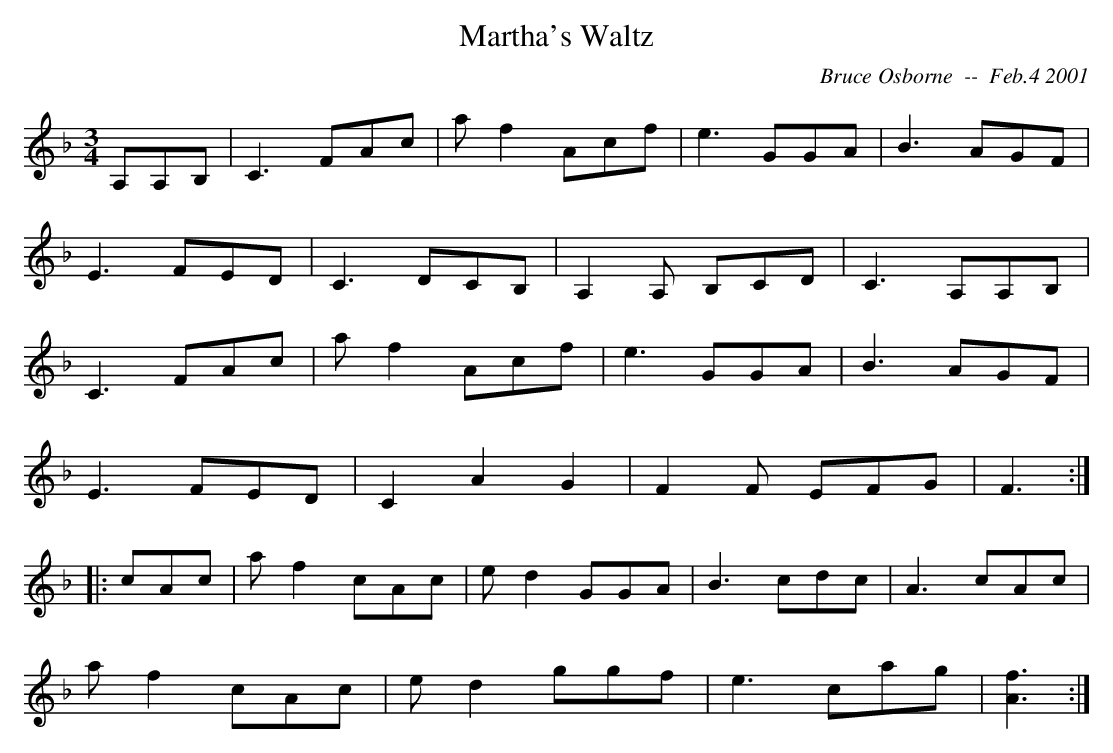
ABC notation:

X:1
T:Martha's Waltz
C:Bruce Osborne  --  Feb.4 2001
M:3/4
L:1/8
K:F
A,A,B,|C3 FAc|af2 Acf|e3 GGA|B3 AGF|!
E3 FED|C3 DCB,|A,2A, B,CD|C3 A,A,B,|!
C3 FAc|af2 Acf|e3 GGA|B3 AGF|!
E3 FED|C2A2G2|F2F EFG|F3:|!
|:cAc|af2 cAc|ed2 GGA|B3 cdc|A3 cAc|!
af2 cAc|ed2 ggf|e3 cag|[A3f3]:|!
